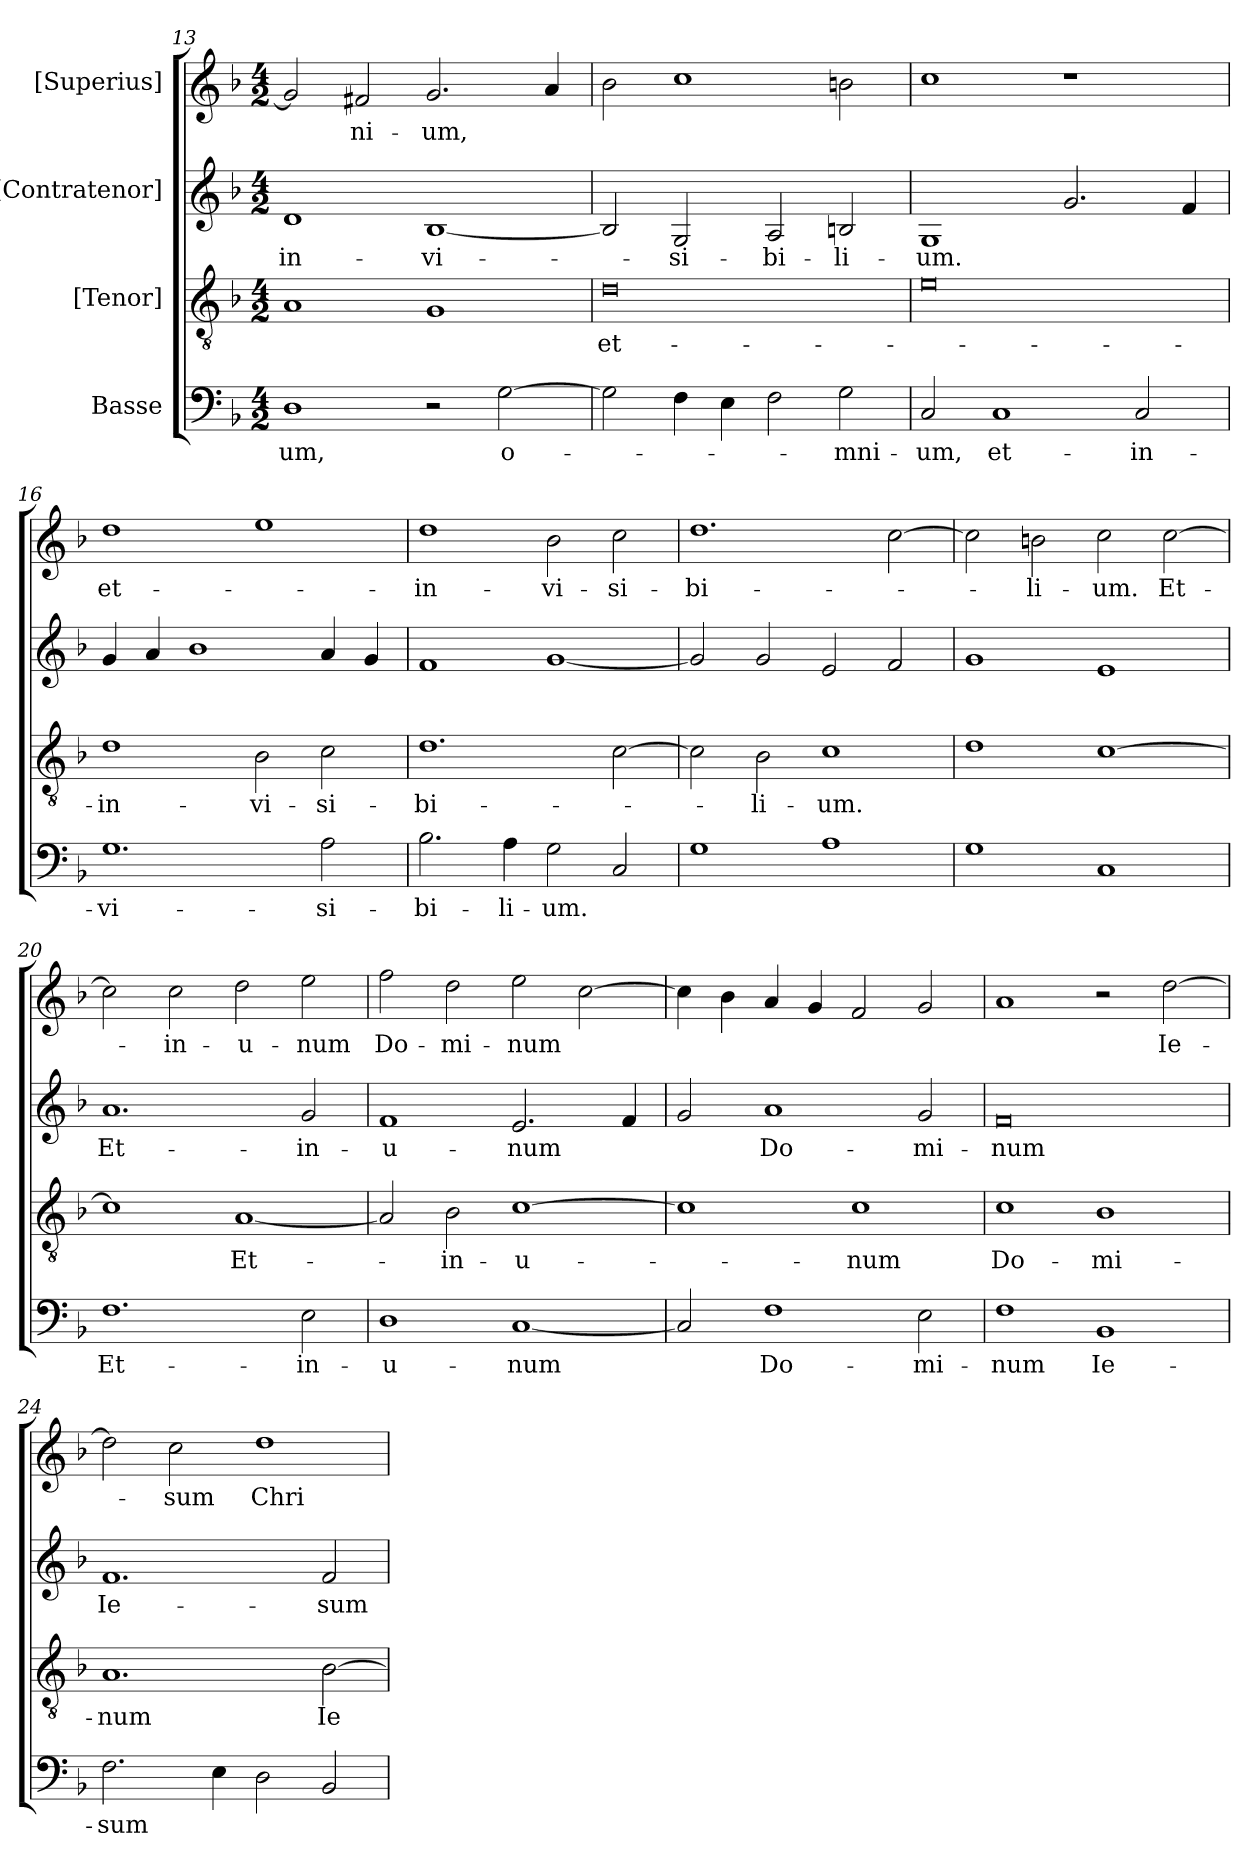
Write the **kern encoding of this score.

**kern	**text	**kern	**text	**kern	**text	**kern	**text
*part4	*part4	*part3	*part3	*part2	*part2	*part1	*part1
*staff4	*staff4	*staff3	*staff3	*staff2	*staff2	*staff1	*staff1
*I"Basse	*	*I"[Tenor]	*	*I"[Contratenor]	*	*I"[Superius]	*
*clefF4	*	*clefGv2	*	*clefG2	*	*clefG2	*
*k[b-]	*	*k[b-]	*	*k[b-]	*	*k[b-]	*
*M4/2	*	*M4/2	*	*M4/2	*	*M4/2	*
=13	=13	=13	=13	=13	=13	=13	=13
1D\	-um,	1A/	.	1d/	in-	2g/]	.
.	.	.	.	.	.	2f#X/	-ni-
2r	.	1G/	.	[1B-/	-vi-	2.g/	-um,
[2G\	o-	.	.	.	.	.	.
.	.	.	.	.	.	4a/	.
=14	=14	=14	=14	=14	=14	=14	=14
2G\]	.	0d\	et-	2B-/]	.	2b-\	.
4F\	.	.	.	2G/	-si-	1cc\	.
4E\	.	.	.	.	.	.	.
2F\	.	.	.	2A/	-bi-	.	.
2G\	-mni-	.	.	2Bn/	-li-	2bn\	.
=15	=15	=15	=15	=15	=15	=15	=15
2C/	-um,	0e\	.	1G/	-um.	1cc\	.
1C/	et-	.	.	.	.	.	.
.	.	.	.	2.g/	.	1r	.
2C/	in-	.	.	.	.	.	.
.	.	.	.	4f/	.	.	.
=16	=16	=16	=16	=16	=16	=16	=16
1.G\	-vi-	1d\	in-	4g/	.	1dd\	et-
.	.	.	.	4a/	.	.	.
.	.	.	.	1b-\	.	.	.
.	.	2B-\	-vi-	.	.	1ee\	.
2A\	-si-	2c\	-si-	4a/	.	.	.
.	.	.	.	4g/	.	.	.
=17	=17	=17	=17	=17	=17	=17	=17
2.B-\	-bi-	1.d\	-bi-	1f/	.	1dd\	in-
4A\	-li-	.	.	.	.	.	.
2G\	-um.	.	.	[1g/	.	2b-\	-vi-
2C/	.	[2c\	.	.	.	2cc\	-si-
=18	=18	=18	=18	=18	=18	=18	=18
1G\	.	2c\]	.	2g/]	.	1.dd\	-bi-
.	.	2B-\	-li-	2g/	.	.	.
1A\	.	1c\	-um.	2e/	.	.	.
.	.	.	.	2f/	.	[2cc\	.
=19	=19	=19	=19	=19	=19	=19	=19
1G\	.	1d\	.	1g/	.	2cc\]	.
.	.	.	.	.	.	2bn\	-li-
1C/	.	[1c\	.	1e/	.	2cc\	-um.
.	.	.	.	.	.	[2cc\	Et-
=20	=20	=20	=20	=20	=20	=20	=20
1.F\	Et-	1c\]	.	1.a/	Et-	2cc\]	.
.	.	.	.	.	.	2cc\	in-
.	.	[1A/	Et-	.	.	2dd\	u-
2E\	in-	.	.	2g/	in-	2ee\	-num
=21	=21	=21	=21	=21	=21	=21	=21
1D\	u-	2A/]	.	1f/	u-	2ff\	Do-
.	.	2B-\	in-	.	.	2dd\	-mi-
[1C/	-num	[1c\	u-	2.e/	-num	2ee\	-num
.	.	.	.	.	.	[2cc\	.
.	.	.	.	4f/	.	.	.
=22	=22	=22	=22	=22	=22	=22	=22
2C/]	.	1c\]	.	2g/	.	4cc\]	.
.	.	.	.	.	.	4b-\	.
1F\	Do-	.	.	1a/	Do-	4a/	.
.	.	.	.	.	.	4g/	.
.	.	1c\	-num	.	.	2f/	.
2E\	-mi-	.	.	2g/	-mi-	2g/	.
=23	=23	=23	=23	=23	=23	=23	=23
1F\	-num	1c\	Do-	0f/	-num	1a/	.
1BB-/	Ie-	1B-\	-mi-	.	.	2r	.
.	.	.	.	.	.	[2dd\	Ie-
=24	=24	=24	=24	=24	=24	=24	=24
2.F\	-sum	1.A/	-num	1.f/	Ie-	2dd\]	.
.	.	.	.	.	.	2cc\	-sum
4E\	.	.	.	.	.	.	.
2D\	.	.	.	.	.	1dd\	Chri-
2BB-/	.	[2B-\	Ie-	2f/	-sum	.	.
=	=	=	=	=	=	=	=
*-	*-	*-	*-	*-	*-	*-	*-
